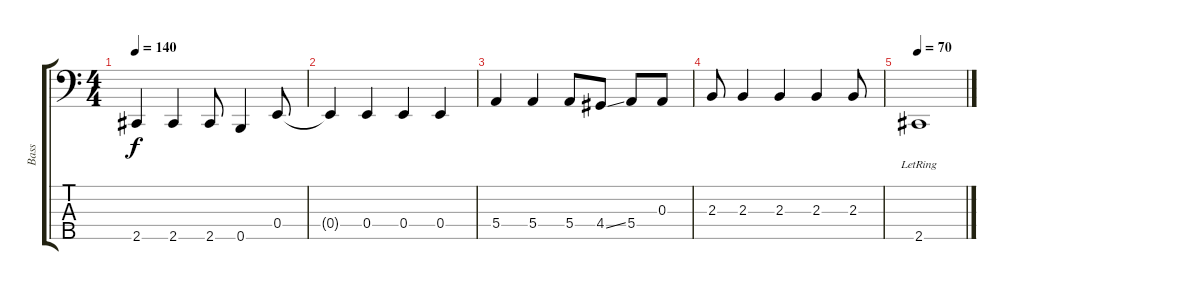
\track ("Bass" "Bass") {instrument electricbassfinger}
\staff {score tabs}
\tuning (G2 D2 A1 E1 B0) {hide}
\ts (4 4)
\tempo 140
\clef f4
\ks c
2.5.4{dy f} 2.5.4 2.5.8 0.5.4 0.4.8 |
0.4{t}.4 0.4.4 0.4.4 0.4.4 |
5.4.4 5.4.4 5.4.8 4.4{ss}.8 5.4.8 0.3.8 |
2.3.8 2.3.4 2.3.4 2.3.4 2.3.8 |
\tempo 70
2.5{lr}.1
